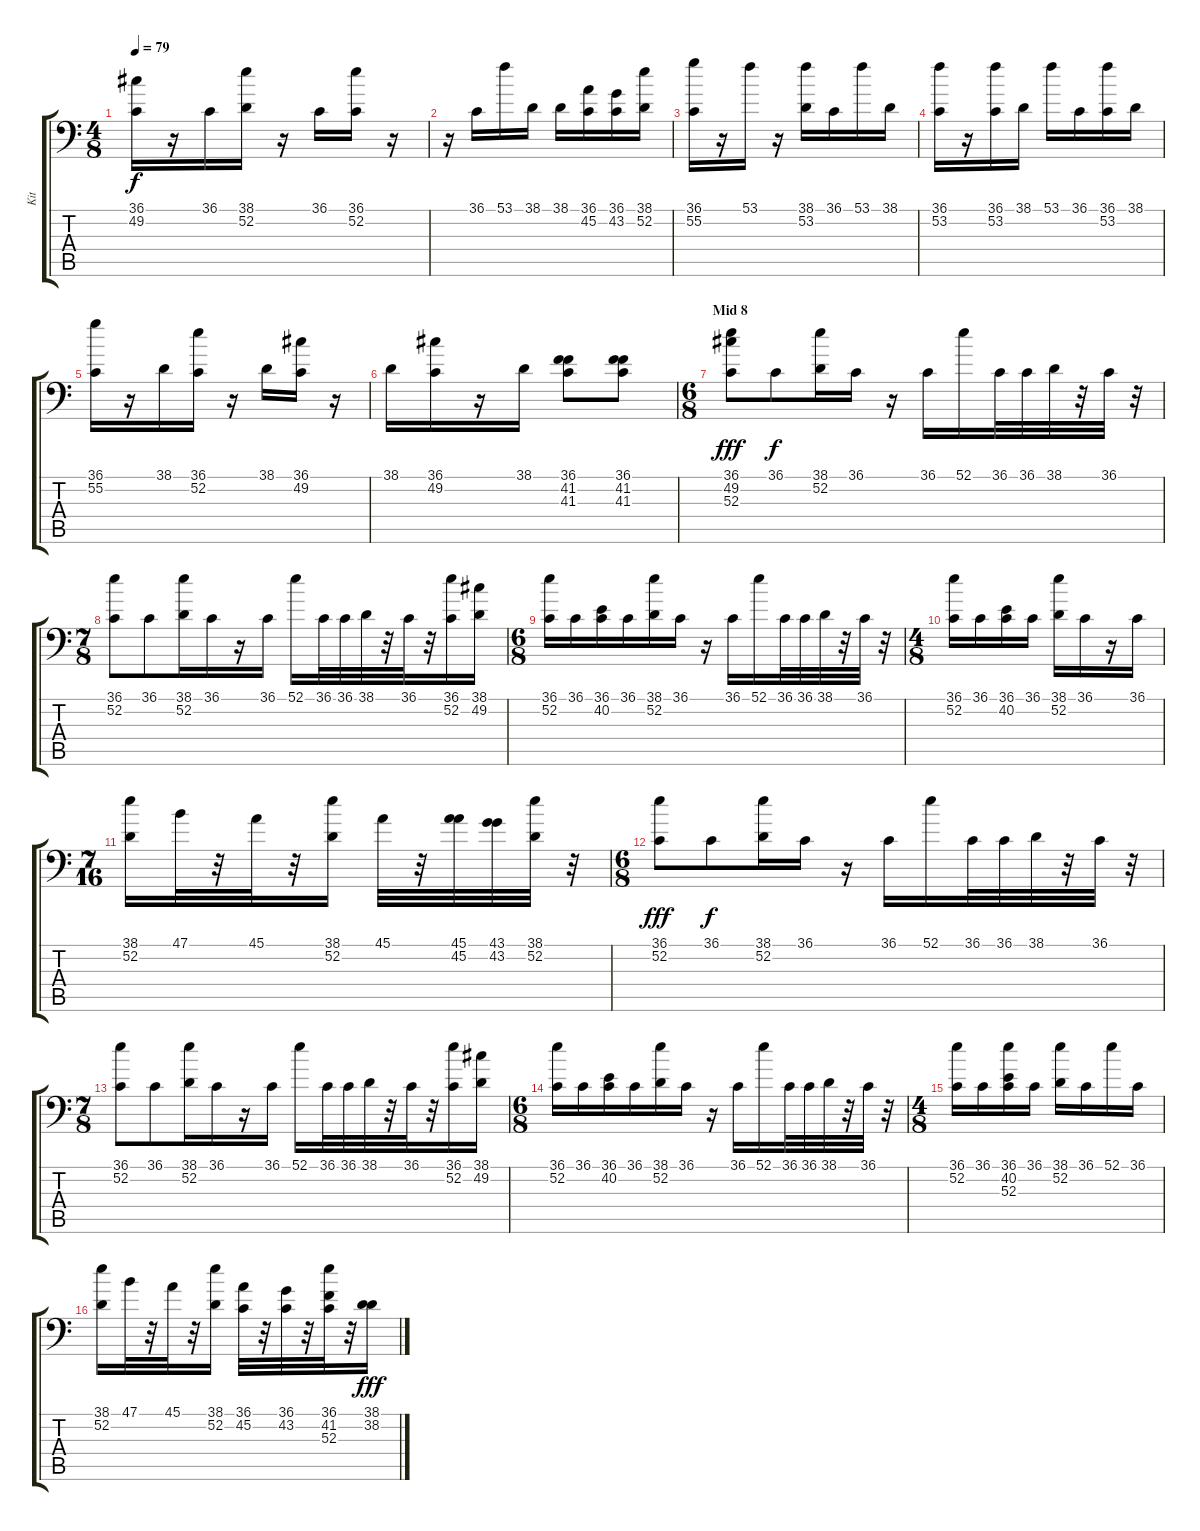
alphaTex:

\track ("Kit" "Kit") {instrument acousticgrandpiano}
\staff {score tabs}
\tuning (C-1 C-1 C-1 C-1 C-1 C-1) {hide}
\ts (4 8)
\tempo 79
\clef f4
\ks c
(36.1 49.2).16{dy f} r.16 36.1.16 (38.1 52.2).16 r.16 36.1.16 (36.1 52.2).16 r.16 |
r.16 36.1.16 53.1.16 38.1.16 38.1.16 (36.1 45.2).16 (36.1 43.2).16 (38.1 52.2).16 |
(36.1 55.2).16 r.16 53.1.16 r.16 (38.1 53.2).16 36.1.16 53.1.16 38.1.16 |
(36.1 53.2).16 r.16 (36.1 53.2).16 38.1.16 53.1.16 36.1.16 (36.1 53.2).16 38.1.16 |
(36.1 55.2).16 r.16 38.1.16 (36.1 52.2).16 r.16 38.1.16 (36.1 49.2).16 r.16 |
38.1.16 (36.1 49.2).16 r.16 38.1.16 (36.1 41.2 41.3).8 (36.1 41.2 41.3).8 |
\ts (6 8)
\section ("" "Mid 8")
(36.1 49.2 52.3).8{dy fff} 36.1.8{dy f} (38.1 52.2).16 36.1.16 r.16 36.1.16 52.1.16 36.1.32 36.1.32 38.1.32 r.32 36.1.32 r.32 |
\ts (7 8)
(36.1 52.2).8 36.1.8 (38.1 52.2).16 36.1.16 r.16 36.1.16 52.1.16 36.1.32 36.1.32 38.1.32 r.32 36.1.32 r.32 (36.1 52.2).16 (38.1 49.2).16 |
\ts (6 8)
(36.1 52.2).16 36.1.16 (36.1 40.2).16 36.1.16 (38.1 52.2).16 36.1.16 r.16 36.1.16 52.1.16 36.1.32 36.1.32 38.1.32 r.32 36.1.32 r.32 |
\ts (4 8)
(36.1 52.2).16 36.1.16 (36.1 40.2).16 36.1.16 (38.1 52.2).16 36.1.16 r.16 36.1.16 |
\ts (7 16)
(38.1 52.2).16 47.1.32 r.32 45.1.32 r.32 (38.1 52.2).16 45.1.32 r.32 (45.1 45.2).32 (43.1 43.2).32 (38.1 52.2).32 r.32 |
\ts (6 8)
(36.1 52.2).8{dy fff} 36.1.8{dy f} (38.1 52.2).16 36.1.16 r.16 36.1.16 52.1.16 36.1.32 36.1.32 38.1.32 r.32 36.1.32 r.32 |
\ts (7 8)
(36.1 52.2).8 36.1.8 (38.1 52.2).16 36.1.16 r.16 36.1.16 52.1.16 36.1.32 36.1.32 38.1.32 r.32 36.1.32 r.32 (36.1 52.2).16 (38.1 49.2).16 |
\ts (6 8)
(36.1 52.2).16 36.1.16 (36.1 40.2).16 36.1.16 (38.1 52.2).16 36.1.16 r.16 36.1.16 52.1.16 36.1.32 36.1.32 38.1.32 r.32 36.1.32 r.32 |
\ts (4 8)
(36.1 52.2).16 36.1.16 (36.1 40.2 52.3).16 36.1.16 (38.1 52.2).16 36.1.16 52.1.16 36.1.16 |
(38.1 52.2).16 47.1.32 r.32 45.1.32 r.32 (38.1 52.2).16 (36.1 45.2).32 r.32 (36.1 43.2).32 r.32 (36.1 41.2 52.3).32 r.32 (38.1 38.2).16{dy fff}
